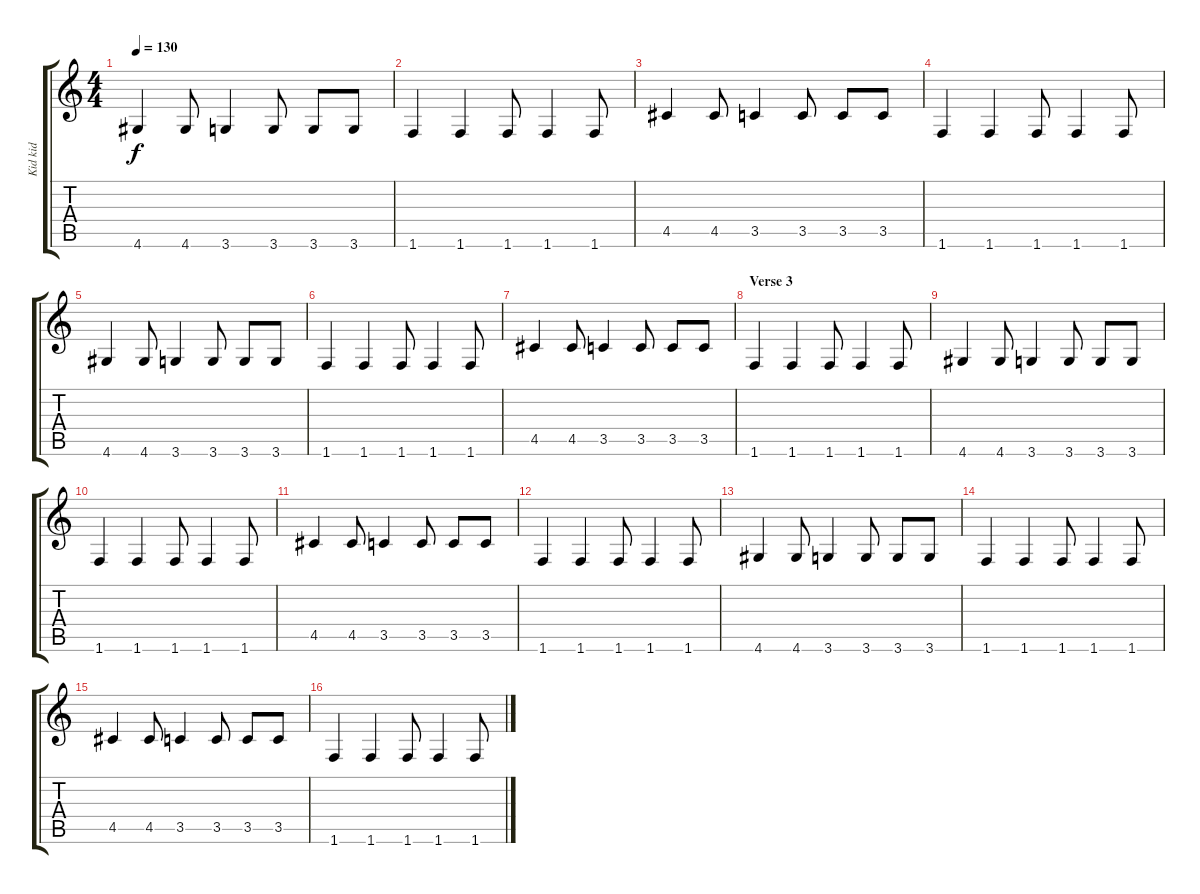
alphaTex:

\track ("Kid kid" "Kid kid") {instrument electricbassfinger}
\staff {score tabs}
\tuning (E4 B3 G3 D3 A2 E2) {hide}
\ts (4 4)
\tempo 130
\clef g2
\ks c
4.6.4{dy f} 4.6.8 3.6.4 3.6.8 3.6.8 3.6.8 |
1.6.4 1.6.4 1.6.8 1.6.4 1.6.8 |
4.5.4 4.5.8 3.5.4 3.5.8 3.5.8 3.5.8 |
1.6.4 1.6.4 1.6.8 1.6.4 1.6.8 |
4.6.4 4.6.8 3.6.4 3.6.8 3.6.8 3.6.8 |
1.6.4 1.6.4 1.6.8 1.6.4 1.6.8 |
4.5.4 4.5.8 3.5.4 3.5.8 3.5.8 3.5.8 |
\section ("" "Verse 3")
1.6.4 1.6.4 1.6.8 1.6.4 1.6.8 |
4.6.4 4.6.8 3.6.4 3.6.8 3.6.8 3.6.8 |
1.6.4 1.6.4 1.6.8 1.6.4 1.6.8 |
4.5.4 4.5.8 3.5.4 3.5.8 3.5.8 3.5.8 |
1.6.4 1.6.4 1.6.8 1.6.4 1.6.8 |
4.6.4 4.6.8 3.6.4 3.6.8 3.6.8 3.6.8 |
1.6.4 1.6.4 1.6.8 1.6.4 1.6.8 |
4.5.4 4.5.8 3.5.4 3.5.8 3.5.8 3.5.8 |
1.6.4 1.6.4 1.6.8 1.6.4 1.6.8
